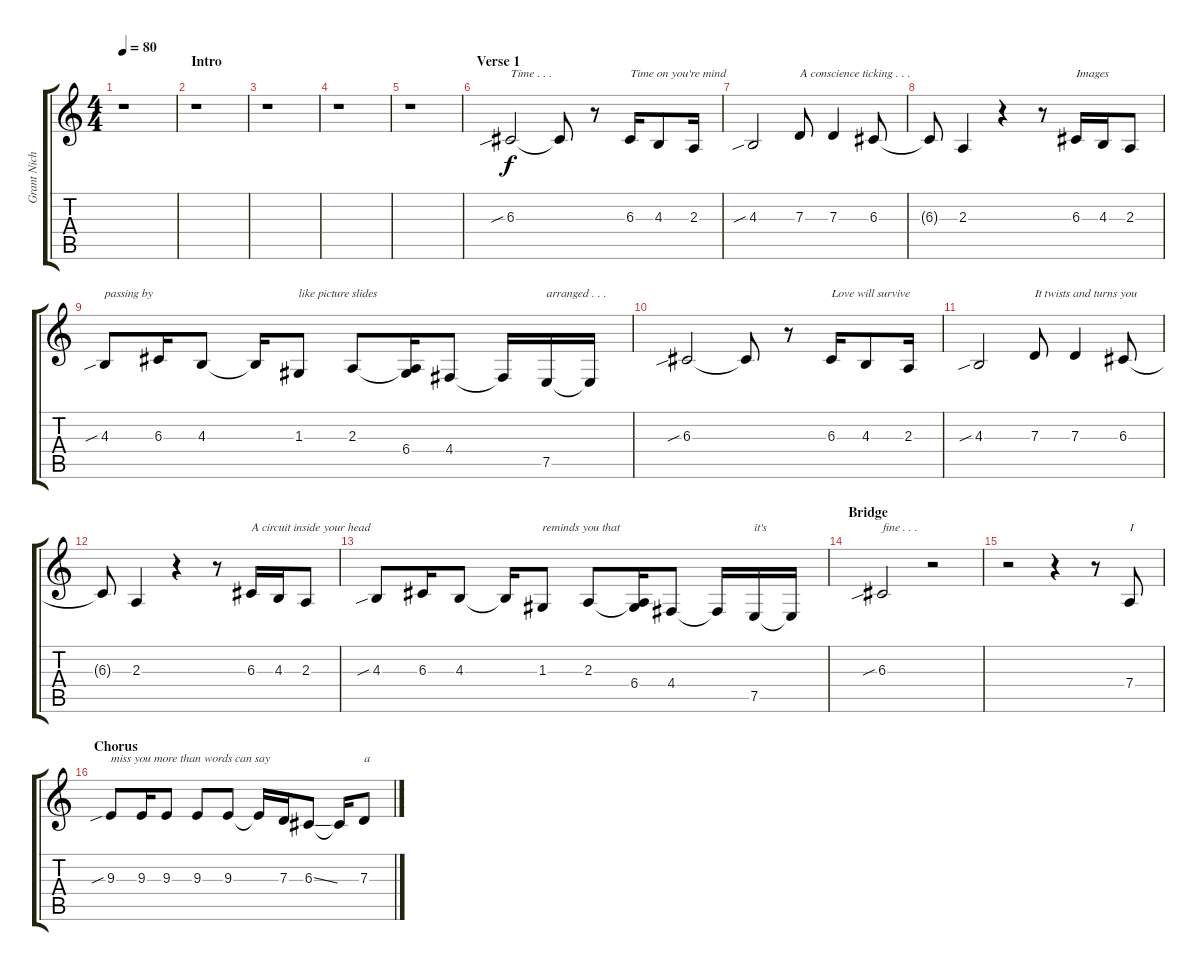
\track ("Grant Nicholas (Lead Vocals)" "Grant Nich") {instrument clarinet}
\staff {score tabs}
\tuning (E4 B3 G3 D3 A2 E2) {hide}
\ts (4 4)
\tempo 80
\clef g2
\ks c
r.1{dy f instrument clarinet} |
\section ("" "Intro")
r.1 |
r.1 |
r.1 |
r.1 |
\section ("" "Verse 1")
6.3{sib}.2{txt "Time . . ."} 6.3{t}.8 r.8 6.3.16{txt "Time on you're mind"} 4.3.8 2.3.16 |
4.3{sib}.2 7.3.8{txt "A conscience ticking . . ."} 7.3.4 6.3.8 |
6.3{t}.8 2.3.4 r.4 r.8 6.3.16{txt "Images"} 4.3.16 2.3.8 |
4.3{sib}.8{txt "passing by"} 6.3.16 4.3.8 4.3{t}.16 1.3.8{txt "like picture slides"} 2.3.8 (2.3{t} 6.4).16 4.4.8 4.4{t}.16 7.5.16{txt "arranged . . ."} 7.5{t}.16 |
6.3{sib}.2 6.3{t}.8 r.8 6.3.16{txt "Love will survive "} 4.3.8 2.3.16 |
4.3{sib}.2 7.3.8{txt "It twists and turns you"} 7.3.4 6.3.8 |
6.3{t}.8 2.3.4 r.4 r.8 6.3.16{txt "A circuit inside your head"} 4.3.16 2.3.8 |
4.3{sib}.8 6.3.16 4.3.8 4.3{t}.16 1.3.8{txt "reminds you that"} 2.3.8 (2.3{t} 6.4).16 4.4.8 4.4{t}.16 7.5.16{txt "it's"} 7.5{t}.16 |
\section ("" "Bridge")
6.3{sib}.2{txt "fine . . ."} r.2 |
r.2 r.4 r.8 7.4.8{txt "I"} |
\section ("" "Chorus")
9.3{sib}.8{txt "miss you more than words can say"} 9.3.16 9.3.8 9.3.8 9.3.8 9.3{t}.16 7.3.16 6.3{ss}.8 6.3{t}.16 7.3{ss}.8{txt "a"}
